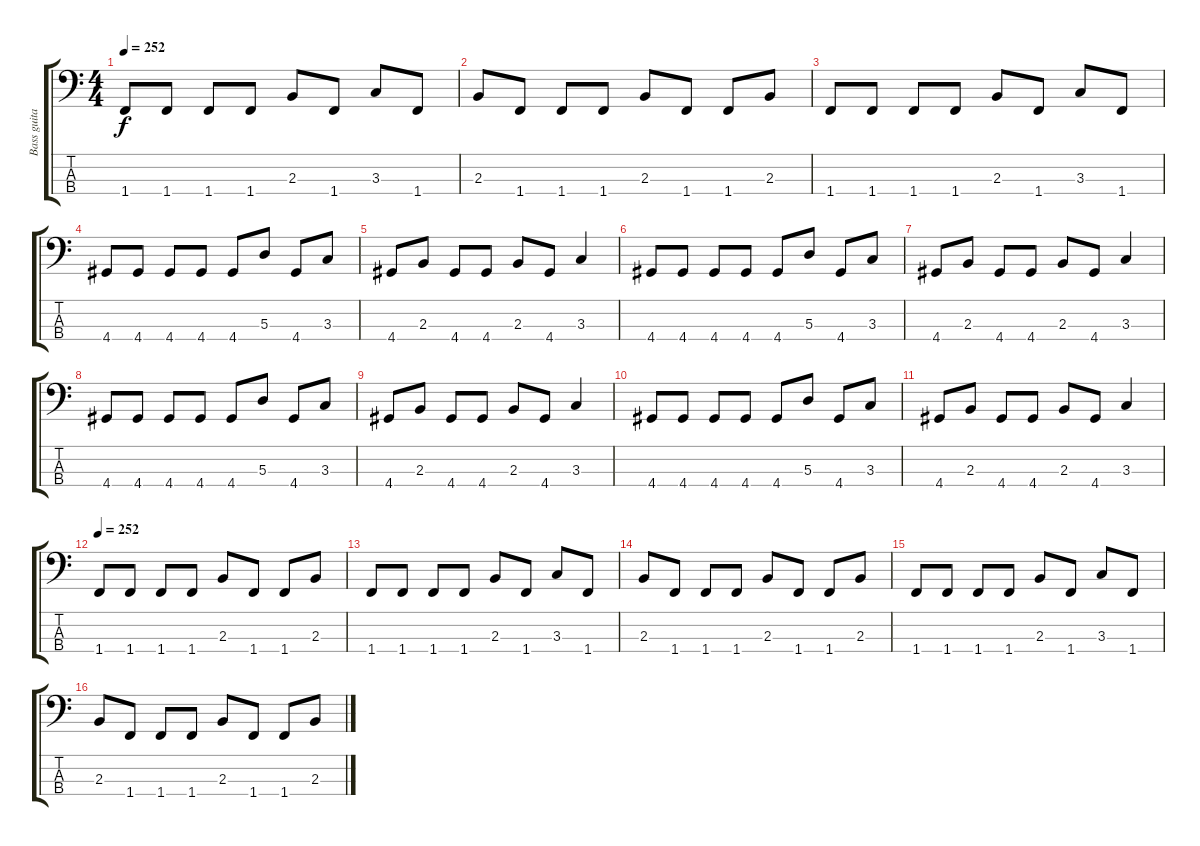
\track ("Bass guitar" "Bass guita") {instrument electricbassfinger}
\staff {score tabs}
\tuning (G2 D2 A1 E1) {hide}
\ts (4 4)
\tempo 252
\clef f4
\ks c
1.4.8{dy f} 1.4.8 1.4.8 1.4.8 2.3.8 1.4.8 3.3.8 1.4.8 |
2.3.8 1.4.8 1.4.8 1.4.8 2.3.8 1.4.8 1.4.8 2.3.8 |
1.4.8 1.4.8 1.4.8 1.4.8 2.3.8 1.4.8 3.3.8 1.4.8 |
4.4.8 4.4.8 4.4.8 4.4.8 4.4.8 5.3.8 4.4.8 3.3.8 |
4.4.8 2.3.8 4.4.8 4.4.8 2.3.8 4.4.8 3.3.4 |
4.4.8 4.4.8 4.4.8 4.4.8 4.4.8 5.3.8 4.4.8 3.3.8 |
4.4.8 2.3.8 4.4.8 4.4.8 2.3.8 4.4.8 3.3.4 |
4.4.8 4.4.8 4.4.8 4.4.8 4.4.8 5.3.8 4.4.8 3.3.8 |
4.4.8 2.3.8 4.4.8 4.4.8 2.3.8 4.4.8 3.3.4 |
4.4.8 4.4.8 4.4.8 4.4.8 4.4.8 5.3.8 4.4.8 3.3.8 |
4.4.8 2.3.8 4.4.8 4.4.8 2.3.8 4.4.8 3.3.4 |
\tempo 252
1.4.8 1.4.8 1.4.8 1.4.8 2.3.8 1.4.8 1.4.8 2.3.8 |
1.4.8 1.4.8 1.4.8 1.4.8 2.3.8 1.4.8 3.3.8 1.4.8 |
2.3.8 1.4.8 1.4.8 1.4.8 2.3.8 1.4.8 1.4.8 2.3.8 |
1.4.8 1.4.8 1.4.8 1.4.8 2.3.8 1.4.8 3.3.8 1.4.8 |
2.3.8 1.4.8 1.4.8 1.4.8 2.3.8 1.4.8 1.4.8 2.3.8
